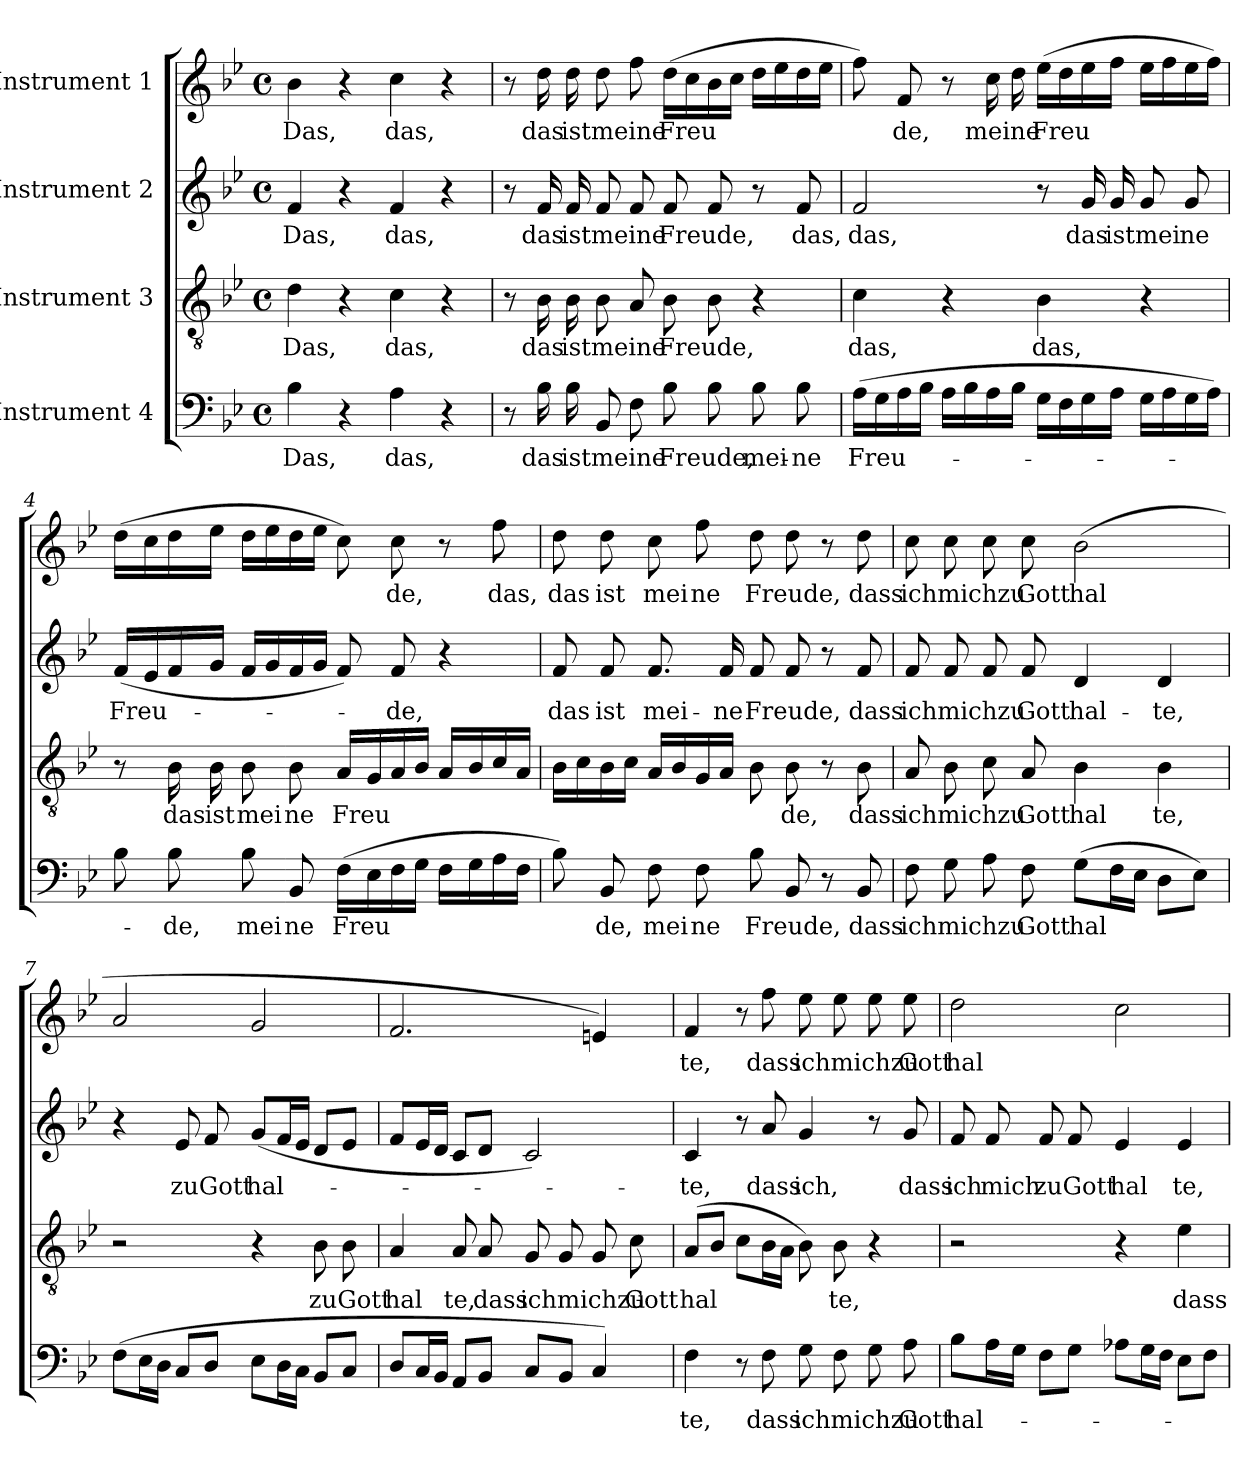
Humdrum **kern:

**kern	**text	**kern	**text	**kern	**text	**kern	**text
*part4	*part4	*part3	*part3	*part2	*part2	*part1	*part1
*staff4	*staff4	*staff3	*staff3	*staff2	*staff2	*staff1	*staff1
*I"Instrument 4	*	*I"Instrument 3	*	*I"Instrument 2	*	*I"Instrument 1	*
!!LO:PB:g=z
*stria5	*	*stria5	*	*stria5	*	*stria5	*
*clefF4	*	*clefGv2	*	*clefG2	*	*clefG2	*
*k[b-e-]	*	*k[b-e-]	*	*k[b-e-]	*	*k[b-e-]	*
*B-:	*	*B-:	*	*B-:	*	*B-:	*
*M4/4	*	*M4/4	*	*M4/4	*	*M4/4	*
*met(c)	*	*met(c)	*	*met(c)	*	*met(c)	*
=1	=1	=1	=1	=1	=1	=1	=1
!	!LO:LY:b:cj	!	!LO:LY:b:cj	!	!LO:LY:b:cj	!	!LO:LY:b:cj
4B-\	Das,	4d\	Das,	4f/	Das,	4b-\	Das,
4r	.	4r	.	4r	.	4r	.
!	!LO:LY:b:cj	!	!LO:LY:b:cj	!	!LO:LY:b:cj	!	!LO:LY:b:cj
4A\	das,	4c\	das,	4f/	das,	4cc\	das,
4r	.	4r	.	4r	.	4r	.
=2	=2	=2	=2	=2	=2	=2	=2
8r	.	8r	.	8r	.	8r	.
!	!LO:LY:b:cj	!	!LO:LY:b:cj	!	!LO:LY:b:cj	!	!LO:LY:b:cj
16B-\	das	16B-\	das	16f/	das	16dd\	das
!	!LO:LY:b:cj	!	!LO:LY:b:cj	!	!LO:LY:b:cj	!	!LO:LY:b:cj
16B-\	ist	16B-\	ist	16f/	ist	16dd\	ist
!	!LO:LY:b:cj	!	!LO:LY:b:cj	!	!LO:LY:b:cj	!	!LO:LY:b:cj
8BB-/	meine	8B-\	meine	8f/	meine	8dd\	meine
8F\	.	8A/	.	8f/	.	8ff\	.
!	!LO:LY:b:cj	!	!LO:LY:b:cj	!	!LO:LY:b:cj	!	!LO:LY:b
8B-\	Freude,	8B-\	Freude,	8f/	Freude,	(>16dd\L	Freu
.	.	.	.	.	.	16cc\	.
8B-\	.	8B-\	.	8f/	.	16b-\	.
.	.	.	.	.	.	16cc\J	.
!	!LO:LY:b:cj	!	!	!	!	!	!
8B-\	mei-	4r	.	8r	.	16dd\L	.
.	.	.	.	.	.	16ee-\	.
!	!LO:LY:b:cj	!	!	!	!LO:LY:b:cj	!	!
8B-\	-ne	.	.	8f/	das,	16dd\	.
.	.	.	.	.	.	16ee-\J	.
=3	=3	=3	=3	=3	=3	=3	=3
!	!LO:LY:b	!	!LO:LY:b:cj	!	!LO:LY:b:cj	!	!
(>16A\L	Freu-	4c\	das,	2f/	das,	8ff\)	.
16G\	.	.	.	.	.	.	.
!	!	!	!	!	!	!	!LO:LY:b:cj
16A\	.	.	.	.	.	8f/	de,
16B-\J	.	.	.	.	.	.	.
16A\L	.	4r	.	.	.	8r	.
16B-\	.	.	.	.	.	.	.
!	!	!	!	!	!	!	!LO:LY:b:cj
16A\	.	.	.	.	.	16cc\	meine
16B-\J	.	.	.	.	.	16dd\	.
!	!	!	!LO:LY:b:cj	!	!	!	!LO:LY:b
16G\L	.	4B-\	das,	8r	.	(>16ee-\L	Freu
16F\	.	.	.	.	.	16dd\	.
!	!	!	!	!	!LO:LY:b:cj	!	!
16G\	.	.	.	16g/	das	16ee-\	.
!	!	!	!	!	!LO:LY:b:cj	!	!
16A\J	.	.	.	16g/	ist	16ff\J	.
!	!	!	!	!	!LO:LY:b:cj	!	!
16G\L	.	4r	.	8g/	mei	16ee-\L	.
16A\	.	.	.	.	.	16ff\	.
!	!	!	!	!	!LO:LY:b:cj	!	!
16G\	.	.	.	8g/	ne	16ee-\	.
16A\J)	.	.	.	.	.	16ff\J)	.
!!LO:LB:g=z
=4	=4	=4	=4	=4	=4	=4	=4
!	!	!	!	!	!LO:LY:b	!	!
*	*	*	*	*^	*	*	*
8B-\	.	8r	.	(<16f/L	64ryy	Freu-	(>16dd\L	.
.	.	.	.	.	2ryy	.	.	.
.	.	.	.	16e-/	.	.	16cc\	.
!	!LO:LY:b:cj	!	!LO:LY:b:cj	!	!	!	!	!
8B-\	-de,	16B-\	das	16f/	.	.	16dd\	.
!	!	!	!LO:LY:b:cj	!	!	!	!	!
.	.	16B-\	ist	16g/J	.	.	16ee-\J	.
!	!LO:LY:b:cj	!	!LO:LY:b:cj	!	!	!	!	!
8B-\	mei	8B-\	mei	16f/L	.	.	16dd\L	.
.	.	.	.	16g/	.	.	16ee-\	.
!	!LO:LY:b:cj	!	!LO:LY:b:cj	!	!	!	!	!
8BB-/	ne	8B-\	ne	16f/	.	.	16dd\	.
.	.	.	.	16g/J	.	.	16ee-\J	.
!	!LO:LY:b	!	!LO:LY:b	!	!	!	!	!
(>16F\L	Freu	16A/L	Freu	8f/)	.	.	8cc\)	.
.	.	.	.	.	4ryy	.	.	.
16E-\	.	16G/	.	.	.	.	.	.
!	!	!	!	!	!	!LO:LY:b:cj	!	!LO:LY:b:cj
16F\	.	16A/	.	8f/	.	-de,	8cc\	de,
16G\J	.	16B-/J	.	.	.	.	.	.
16F\L	.	16A/L	.	4r	.	.	8r	.
.	.	.	.	.	8...ryy	.	.	.
16G\	.	16B-/	.	.	.	.	.	.
!	!	!	!	!	!	!	!	!LO:LY:b:cj
16A\	.	16c/	.	.	.	.	8ff\	das,
16F\J	.	16A/J	.	.	.	.	.	.
=5	=5	=5	=5	=5	=5	=5	=5	=5
!	!	!	!	!	!	!LO:LY:b:cj	!	!LO:LY:b:cj
*	*	*	*	*v	*v	*	*	*
8B-\)	.	16B-\L	.	8f/	das	8dd\	das
.	.	16c\	.	.	.	.	.
!	!LO:LY:b:cj	!	!	!	!LO:LY:b:cj	!	!LO:LY:b:cj
8BB-/	de,	16B-\	.	8f/	ist	8dd\	ist
.	.	16c\J	.	.	.	.	.
!	!LO:LY:b:cj	!	!	!	!LO:LY:b:cj	!	!LO:LY:b:cj
8F\	mei	16A/L	.	8.f/	mei-	8cc\	mei
.	.	16B-/	.	.	.	.	.
!	!LO:LY:b:cj	!	!	!	!	!	!LO:LY:b:cj
8F\	ne	16G/	.	.	.	8ff\	ne
!	!	!	!	!	!LO:LY:b:cj	!	!
.	.	16A/J	.	16f/	-ne	.	.
!	!LO:LY:b:cj	!	!	!	!LO:LY:b:cj	!	!LO:LY:b:cj
8B-\	Freude,	8B-\	.	8f/	Freude,	8dd\	Freude,
!	!	!	!LO:LY:b:cj	!	!	!	!
8BB-/	.	8B-\	de,	8f/	.	8dd\	.
8r	.	8r	.	8r	.	8r	.
!	!LO:LY:b:cj	!	!LO:LY:b:cj	!	!LO:LY:b:cj	!	!LO:LY:b:cj
8BB-/	dass	8B-\	dass	8f/	dass	8dd\	dass
=6	=6	=6	=6	=6	=6	=6	=6
!	!LO:LY:b	!	!LO:LY:b	!	!LO:LY:b	!	!LO:LY:b
8F\	ichmichzu	8A/	ichmichzu	8f/	ichmichzu	8cc\	ichmichzu
8G\	.	8B-\	.	8f/	.	8cc\	.
8A\	.	8c\	.	8f/	.	8cc\	.
!	!LO:LY:b:cj	!	!LO:LY:b:cj	!	!LO:LY:b:cj	!	!LO:LY:b:cj
8F\	Gott	8A/	Gott	8f/	Gott	8cc\	Gott
!	!LO:LY:b	!	!LO:LY:b:cj	!	!LO:LY:b:cj	!	!LO:LY:b
(>8G\L	hal	4B-\	hal	4d/	hal-	(<2b-\	hal
16F\	.	.	.	.	.	.	.
16E-\J	.	.	.	.	.	.	.
!	!	!	!LO:LY:b:cj	!	!LO:LY:b:cj	!	!
8D\L	.	4B-\	te,	4d/	-te,	.	.
8E-\J)	.	.	.	.	.	.	.
!!LO:LB:g=z
=7	=7	=7	=7	=7	=7	=7	=7
(>8F\L	.	2r	.	4r	.	2a/	.
16E-\	.	.	.	.	.	.	.
16D\J	.	.	.	.	.	.	.
!	!	!	!	!	!LO:LY:b:cj	!	!
8C/L	.	.	.	8e-/	zu	.	.
!	!	!	!	!	!LO:LY:b:cj	!	!
8D/J	.	.	.	8f/	Gott	.	.
!	!	!	!	!	!LO:LY:b	!	!
8E-\L	.	4r	.	(<8g/L	hal-	2g/	.
16D\	.	.	.	16f/	.	.	.
16C\J	.	.	.	16e-/J	.	.	.
!	!	!	!LO:LY:b:cj	!	!	!	!
8BB-/L	.	8B-\	zu	8d/L	.	.	.
!	!	!	!LO:LY:b:cj	!	!	!	!
8C/J	.	8B-\	Gott	8e-/J	.	.	.
=8	=8	=8	=8	=8	=8	=8	=8
!	!	!	!LO:LY:b:cj	!	!	!	!
8D/L	.	4A/	hal	8f/L	.	2.f/	.
16C/	.	.	.	16e-/	.	.	.
16BB-/J	.	.	.	16d/J	.	.	.
!	!	!	!LO:LY:b:cj	!	!	!	!
8AA/L	.	8A/	te,	8c/L	.	.	.
!	!	!	!LO:LY:b:cj	!	!	!	!
8BB-/J	.	8A/	dass	8d/J	.	.	.
!	!	!	!LO:LY:b	!	!	!	!
8C/L	.	8G/	ichmichzu	2c/)	.	.	.
8BB-/J	.	8G/	.	.	.	.	.
4C/)	.	8G/	.	.	.	4en/)	.
!	!	!	!LO:LY:b:cj	!	!	!	!
.	.	8c\	Gott	.	.	.	.
=9	=9	=9	=9	=9	=9	=9	=9
!	!LO:LY:b:cj	!	!LO:LY:b	!	!LO:LY:b:cj	!	!LO:LY:b:cj
4F\	te,	(>8A/L	hal	4c/	-te,	4f/	te,
.	.	8B-/J	.	.	.	.	.
8r	.	8c\L	.	8r	.	8r	.
!	!LO:LY:b:cj	!	!	!	!LO:LY:b:cj	!	!LO:LY:b:cj
8F\	dass	16B-\	.	8a/	dass	8ff\	dass
.	.	16A\J	.	.	.	.	.
!	!LO:LY:b	!	!	!	!LO:LY:b:cj	!	!LO:LY:b
8G\	ichmichzu	8B-\)	.	4g/	ich,	8ee-\	ichmichzu
!	!	!	!LO:LY:b:cj	!	!	!	!
8F\	.	8B-\	te,	.	.	8ee-\	.
8G\	.	4r	.	8r	.	8ee-\	.
!	!LO:LY:b:cj	!	!	!	!LO:LY:b:cj	!	!LO:LY:b:cj
8A\	Gott	.	.	8g/	dass	8ee-\	Gott
!!LO:LB:g=z
=10	=10	=10	=10	=10	=10	=10	=10
!	!LO:LY:b	!	!	!	!LO:LY:b:cj	!	!LO:LY:b
8B-\L	hal-	2r	.	8f/	ich	2dd\	hal
!	!	!	!	!	!LO:LY:b:cj	!	!
16A\	.	.	.	8f/	mich	.	.
16G\J	.	.	.	.	.	.	.
!	!	!	!	!	!LO:LY:b:cj	!	!
8F\L	.	.	.	8f/	zu	.	.
!	!	!	!	!	!LO:LY:b:cj	!	!
8G\J	.	.	.	8f/	Gott	.	.
!	!	!	!	!	!LO:LY:b:cj	!	!
8A-X\L	.	4r	.	4e-/	hal	2cc\	.
16G\	.	.	.	.	.	.	.
16F\J	.	.	.	.	.	.	.
!	!	!	!LO:LY:b:cj	!	!LO:LY:b:cj	!	!
8E-\L	.	4e-\	dass	4e-/	te,	.	.
8F\J	.	.	.	.	.	.	.
=	=	=	=	=	=	=	=
*-	*-	*-	*-	*-	*-	*-	*-
